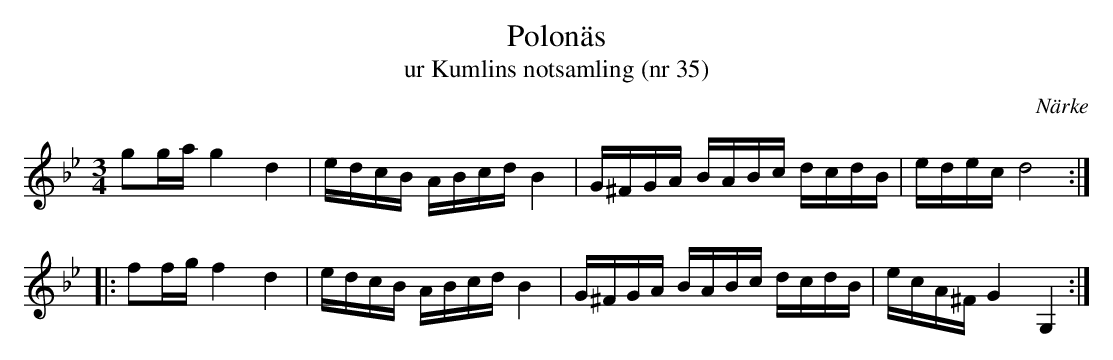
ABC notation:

X:1
T:Polonäs
T:ur Kumlins notsamling (nr 35)
O:Närke
M:3/4
L:1/16
K:Gm
g2ga g4 d4 | edcB ABcd B4 | G^FGA BABc dcdB | edec d8 ::
f2fg f4 d4 | edcB ABcd B4 | G^FGA BABc dcdB | ecA^F G4 G,4 :|
